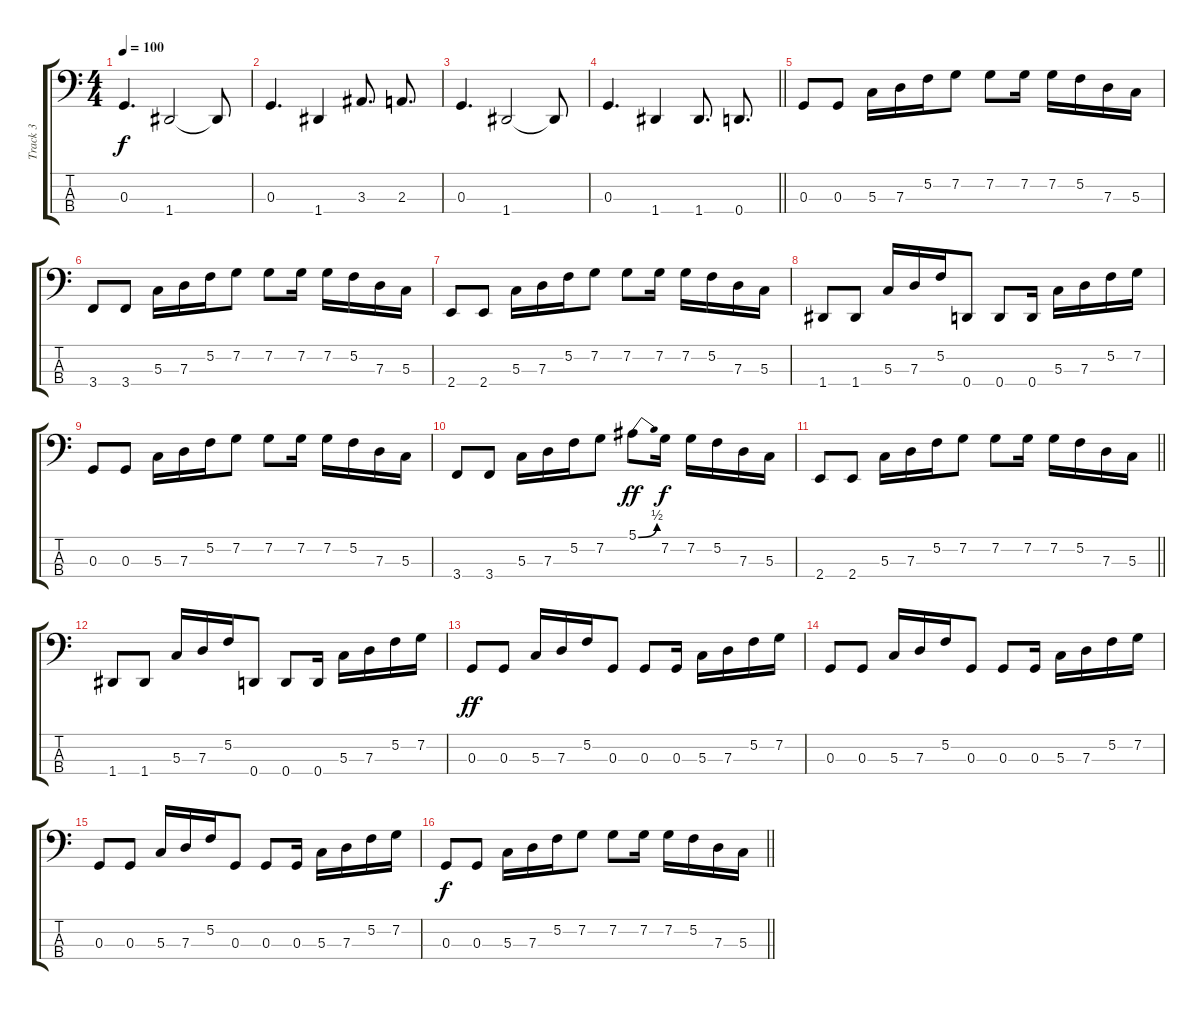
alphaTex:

\track ("Track 3" "Track 3") {instrument electricbasspick}
\staff {score tabs}
\tuning (F2 C2 G1 D1) {hide}
\ts (4 4)
\tempo 100
\clef f4
\ks c
0.3.4{d dy f} 1.4.2 1.4{t}.8 |
0.3.4{d} 1.4.4 3.3.8{d} 2.3.8{d} |
0.3.4{d} 1.4.2 1.4{t}.8 |
\barLineRight lightlight
0.3.4{d} 1.4.4 1.4.8{d} 0.4.8{d} |
0.3.8 0.3.8 5.3.16 7.3.16 5.2.16 7.2.8 7.2.8 7.2.16 7.2.16 5.2.16 7.3.16 5.3.16 |
3.4.8 3.4.8 5.3.16 7.3.16 5.2.16 7.2.8 7.2.8 7.2.16 7.2.16 5.2.16 7.3.16 5.3.16 |
2.4.8 2.4.8 5.3.16 7.3.16 5.2.16 7.2.8 7.2.8 7.2.16 7.2.16 5.2.16 7.3.16 5.3.16 |
1.4.8 1.4.8 5.3.16 7.3.16 5.2.16 0.4.8 0.4.8 0.4.16 5.3.16 7.3.16 5.2.16 7.2.16 |
0.3.8 0.3.8 5.3.16 7.3.16 5.2.16 7.2.8 7.2.8 7.2.16 7.2.16 5.2.16 7.3.16 5.3.16 |
3.4.8 3.4.8 5.3.16 7.3.16 5.2.16 7.2.8 5.1{be (bend 0 0 60 2)}.8{dy ff} 7.2.16{dy f} 7.2.16 5.2.16 7.3.16 5.3.16 |
\barLineRight lightlight
2.4.8 2.4.8 5.3.16 7.3.16 5.2.16 7.2.8 7.2.8 7.2.16 7.2.16 5.2.16 7.3.16 5.3.16 |
1.4.8 1.4.8 5.3.16 7.3.16 5.2.16 0.4.8 0.4.8 0.4.16 5.3.16 7.3.16 5.2.16 7.2.16 |
0.3.8{dy ff} 0.3.8 5.3.16 7.3.16 5.2.16 0.3.8 0.3.8 0.3.16 5.3.16 7.3.16 5.2.16 7.2.16 |
0.3.8 0.3.8 5.3.16 7.3.16 5.2.16 0.3.8 0.3.8 0.3.16 5.3.16 7.3.16 5.2.16 7.2.16 |
0.3.8 0.3.8 5.3.16 7.3.16 5.2.16 0.3.8 0.3.8 0.3.16 5.3.16 7.3.16 5.2.16 7.2.16 |
\barLineRight lightlight
0.3.8{dy f} 0.3.8 5.3.16 7.3.16 5.2.16 7.2.8 7.2.8 7.2.16 7.2.16 5.2.16 7.3.16 5.3.16
